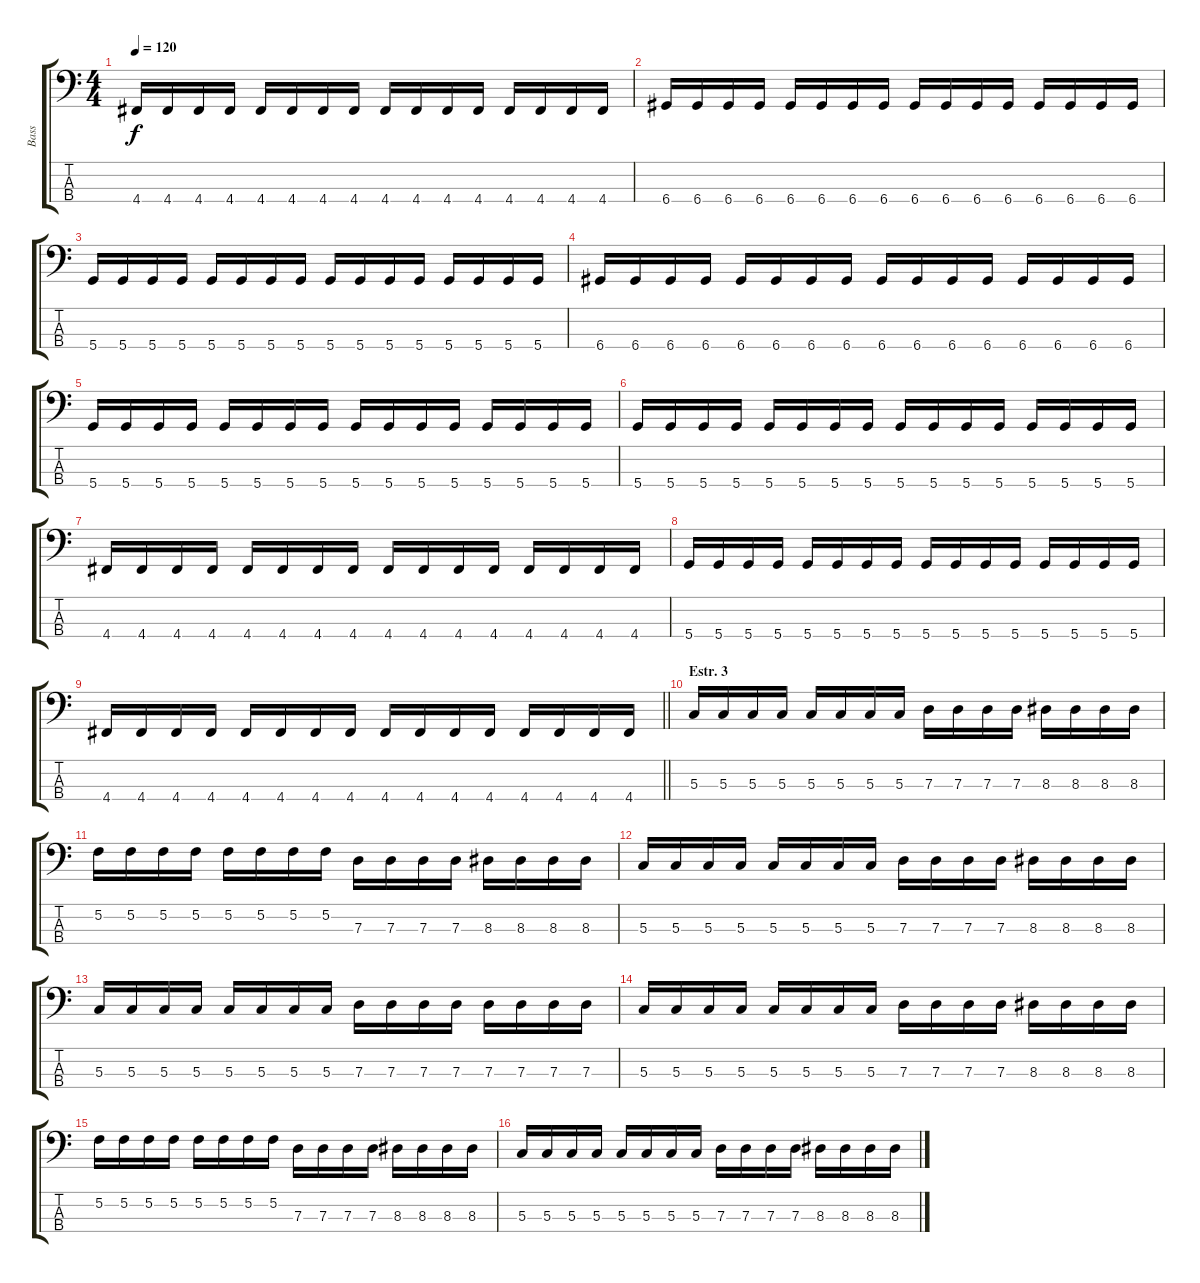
\track ("Bass" "Bass") {instrument electricbassfinger}
\staff {score tabs}
\tuning (F2 C2 G1 D1) {hide}
\ts (4 4)
\tempo 120
\clef f4
\ks c
4.4.16{dy f} 4.4.16 4.4.16 4.4.16 4.4.16 4.4.16 4.4.16 4.4.16 4.4.16 4.4.16 4.4.16 4.4.16 4.4.16 4.4.16 4.4.16 4.4.16 |
6.4.16 6.4.16 6.4.16 6.4.16 6.4.16 6.4.16 6.4.16 6.4.16 6.4.16 6.4.16 6.4.16 6.4.16 6.4.16 6.4.16 6.4.16 6.4.16 |
5.4.16 5.4.16 5.4.16 5.4.16 5.4.16 5.4.16 5.4.16 5.4.16 5.4.16 5.4.16 5.4.16 5.4.16 5.4.16 5.4.16 5.4.16 5.4.16 |
6.4.16 6.4.16 6.4.16 6.4.16 6.4.16 6.4.16 6.4.16 6.4.16 6.4.16 6.4.16 6.4.16 6.4.16 6.4.16 6.4.16 6.4.16 6.4.16 |
5.4.16 5.4.16 5.4.16 5.4.16 5.4.16 5.4.16 5.4.16 5.4.16 5.4.16 5.4.16 5.4.16 5.4.16 5.4.16 5.4.16 5.4.16 5.4.16 |
5.4.16 5.4.16 5.4.16 5.4.16 5.4.16 5.4.16 5.4.16 5.4.16 5.4.16 5.4.16 5.4.16 5.4.16 5.4.16 5.4.16 5.4.16 5.4.16 |
4.4.16 4.4.16 4.4.16 4.4.16 4.4.16 4.4.16 4.4.16 4.4.16 4.4.16 4.4.16 4.4.16 4.4.16 4.4.16 4.4.16 4.4.16 4.4.16 |
5.4.16 5.4.16 5.4.16 5.4.16 5.4.16 5.4.16 5.4.16 5.4.16 5.4.16 5.4.16 5.4.16 5.4.16 5.4.16 5.4.16 5.4.16 5.4.16 |
\barLineRight lightlight
4.4.16 4.4.16 4.4.16 4.4.16 4.4.16 4.4.16 4.4.16 4.4.16 4.4.16 4.4.16 4.4.16 4.4.16 4.4.16 4.4.16 4.4.16 4.4.16 |
\section ("" "Estr. 3")
5.3.16 5.3.16 5.3.16 5.3.16 5.3.16 5.3.16 5.3.16 5.3.16 7.3.16 7.3.16 7.3.16 7.3.16 8.3.16 8.3.16 8.3.16 8.3.16 |
5.2.16 5.2.16 5.2.16 5.2.16 5.2.16 5.2.16 5.2.16 5.2.16 7.3.16 7.3.16 7.3.16 7.3.16 8.3.16 8.3.16 8.3.16 8.3.16 |
5.3.16 5.3.16 5.3.16 5.3.16 5.3.16 5.3.16 5.3.16 5.3.16 7.3.16 7.3.16 7.3.16 7.3.16 8.3.16 8.3.16 8.3.16 8.3.16 |
5.3.16 5.3.16 5.3.16 5.3.16 5.3.16 5.3.16 5.3.16 5.3.16 7.3.16 7.3.16 7.3.16 7.3.16 7.3.16 7.3.16 7.3.16 7.3.16 |
5.3.16 5.3.16 5.3.16 5.3.16 5.3.16 5.3.16 5.3.16 5.3.16 7.3.16 7.3.16 7.3.16 7.3.16 8.3.16 8.3.16 8.3.16 8.3.16 |
5.2.16 5.2.16 5.2.16 5.2.16 5.2.16 5.2.16 5.2.16 5.2.16 7.3.16 7.3.16 7.3.16 7.3.16 8.3.16 8.3.16 8.3.16 8.3.16 |
5.3.16 5.3.16 5.3.16 5.3.16 5.3.16 5.3.16 5.3.16 5.3.16 7.3.16 7.3.16 7.3.16 7.3.16 8.3.16 8.3.16 8.3.16 8.3.16
